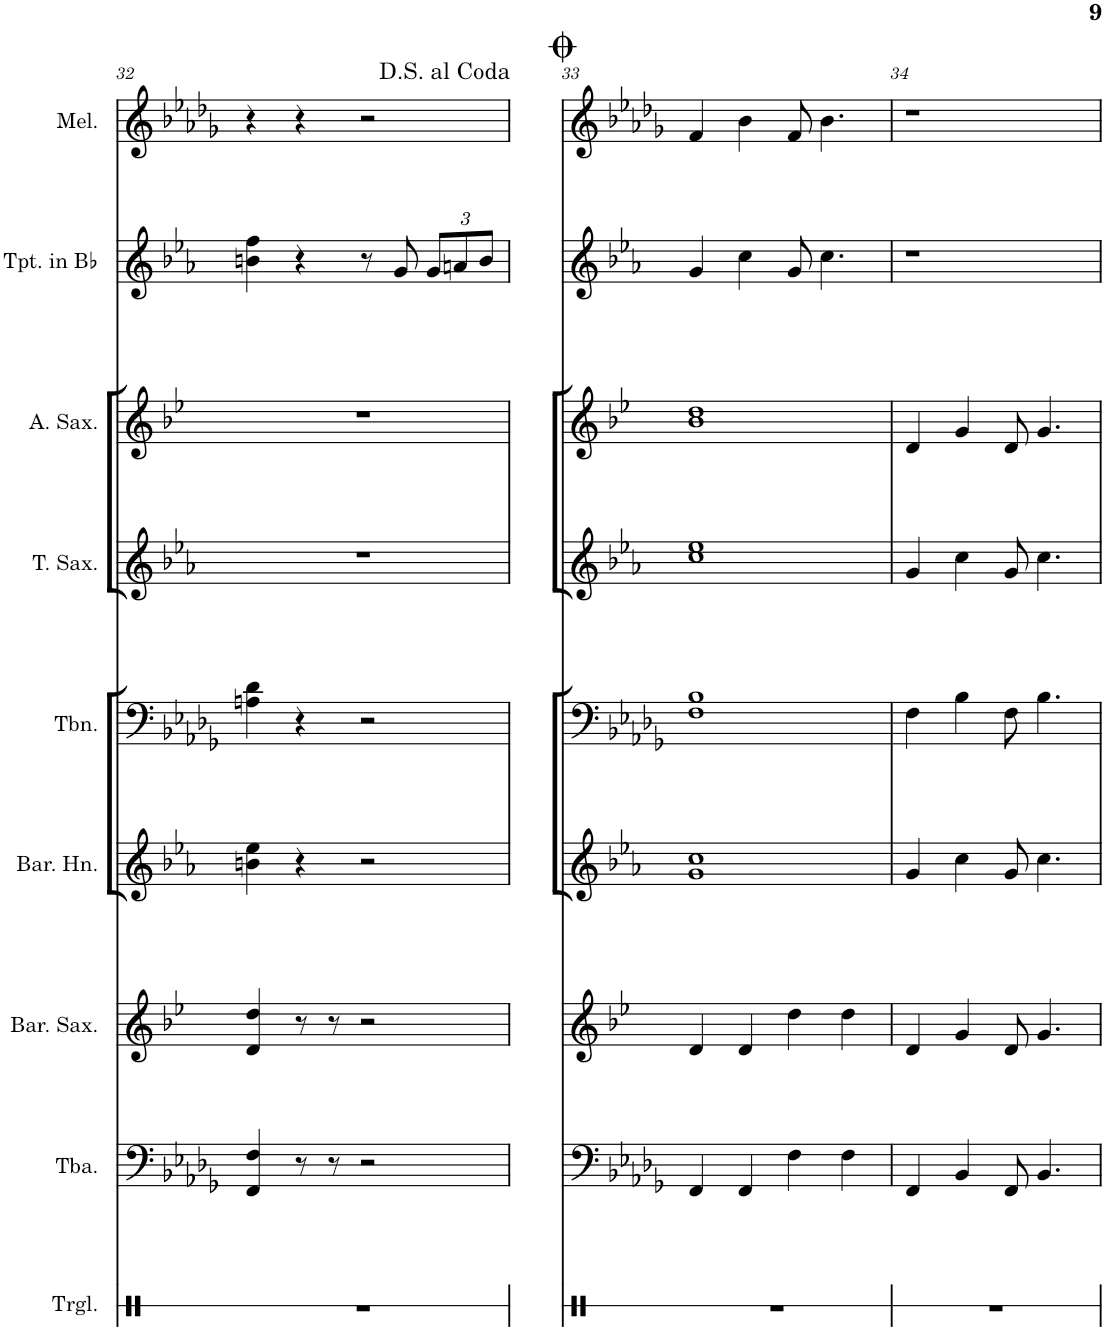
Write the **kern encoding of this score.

**kern	**kern	**kern	**kern	**kern	**kern	**kern	**kern	**kern
*part9	*part8	*part7	*part6	*part5	*part4	*part3	*part2	*part1
*staff9	*staff8	*staff7	*staff6	*staff5	*staff4	*staff3	*staff2	*staff1
*I"Triangle	*I"Tuba	*I"Baritone Saxophone	*I"Baritone Horn	*I"Trombone	*I"Tenor Saxophone	*I"Alto Saxophone	*I"Trumpet in Bb	*I"Melodica
*I'Trgl.	*I'Tba.	*I'Bar. Sax.	*I'Bar. Hn.	*I'Tbn.	*I'T. Sax.	*I'A. Sax.	*I'Tpt. in Bb	*I'Mel.
!!LO:PB:g=z
*clefX	*clefF4	*clefG2	*clefG2	*clefF4	*clefG2	*clefG2	*clefG2	*clefG2
*	*	*Trd12c21	*Trd8c14	*	*Trd8c14	*Trd5c9	*Trd1c2	*
*k[]	*k[b-e-a-d-g-]	*k[b-e-]	*k[b-e-a-]	*k[b-e-a-d-g-]	*k[b-e-a-]	*k[b-e-]	*k[b-e-a-]	*k[b-e-a-d-g-]
*M4/4	*M4/4	*M4/4	*M4/4	*M4/4	*M4/4	*M4/4	*M4/4	*M4/4
=32	=32	=32	=32	=32	=32	=32	=32	=32
1r	4FF/ 4F/	4d/ 4dd/	4bn\ 4ee-\	4An\ 4d-\	1r	1r	4bn\ 4ff\	4r
.	8r	8r	4r	4r	.	.	4r	4r
.	8r	8r	.	.	.	.	.	.
.	2r	2r	2r	2r	.	.	8r	2r
.	.	.	.	.	.	.	8g/	.
*	*	*	*	*	*	*	*Xbrackettup	*
.	.	.	.	.	.	.	12g/L	.
.	.	.	.	.	.	.	12an/	.
.	.	.	.	.	.	.	12b/J	.
=33	=33	=33	=33	=33	=33	=33	=33	=33
1r	4FF/	4d/	1g 1cc	1F 1B-	1cc 1ee-	1b- 1dd	4g/	4f/
.	4FF/	4d/	.	.	.	.	4cc\	4b-\
.	4F\	4dd\	.	.	.	.	8g/	8f/
.	.	.	.	.	.	.	4.cc\	4.b-\
.	4F\	4dd\	.	.	.	.	.	.
=34	=34	=34	=34	=34	=34	=34	=34	=34
1r	4FF/	4d/	4g/	4F\	4g/	4d/	1r	1r
.	4BB-/	4g/	4cc\	4B-\	4cc\	4g/	.	.
.	8FF/	8d/	8g/	8F\	8g/	8d/	.	.
.	4.BB-/	4.g/	4.cc\	4.B-\	4.cc\	4.g/	.	.
=	=	=	=	=	=	=	=	=
*-	*-	*-	*-	*-	*-	*-	*-	*-
